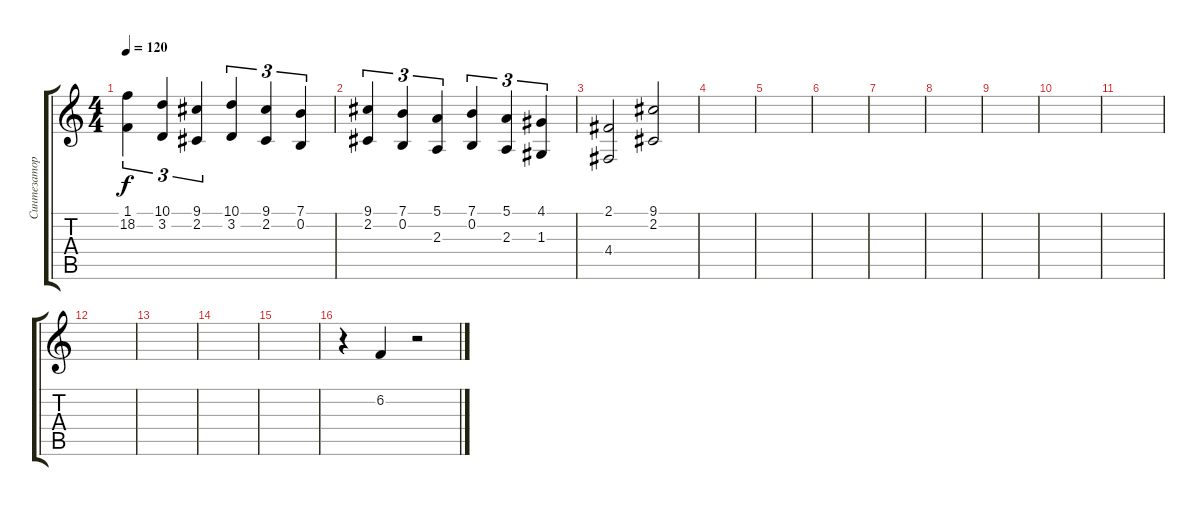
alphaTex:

\track ("Синтезатор 3 (Мустис)" "Синтезатор") {instrument stringensemble2}
\staff {score tabs}
\tuning (E4 B3 G3 D3 A2 E2) {hide}
\ts (4 4)
\tempo 120
\clef g2
\ks c
(1.1 18.2).4{tu (3 2) dy f} (10.1 3.2).4{tu (3 2)} (9.1 2.2).4{tu (3 2)} (10.1 3.2).4{tu (3 2)} (9.1 2.2).4{tu (3 2)} (7.1 0.2).4{tu (3 2)} |
(9.1 2.2).4{tu (3 2)} (7.1 0.2).4{tu (3 2)} (5.1 2.3).4{tu (3 2)} (7.1 0.2).4{tu (3 2)} (5.1 2.3).4{tu (3 2)} (4.1 1.3).4{tu (3 2)} |
(2.1 4.4).2 (9.1 2.2).2 |
|
|
|
|
|
|
|
|
|
|
|
|
r.4{volume 10} 6.2.4 r.2
